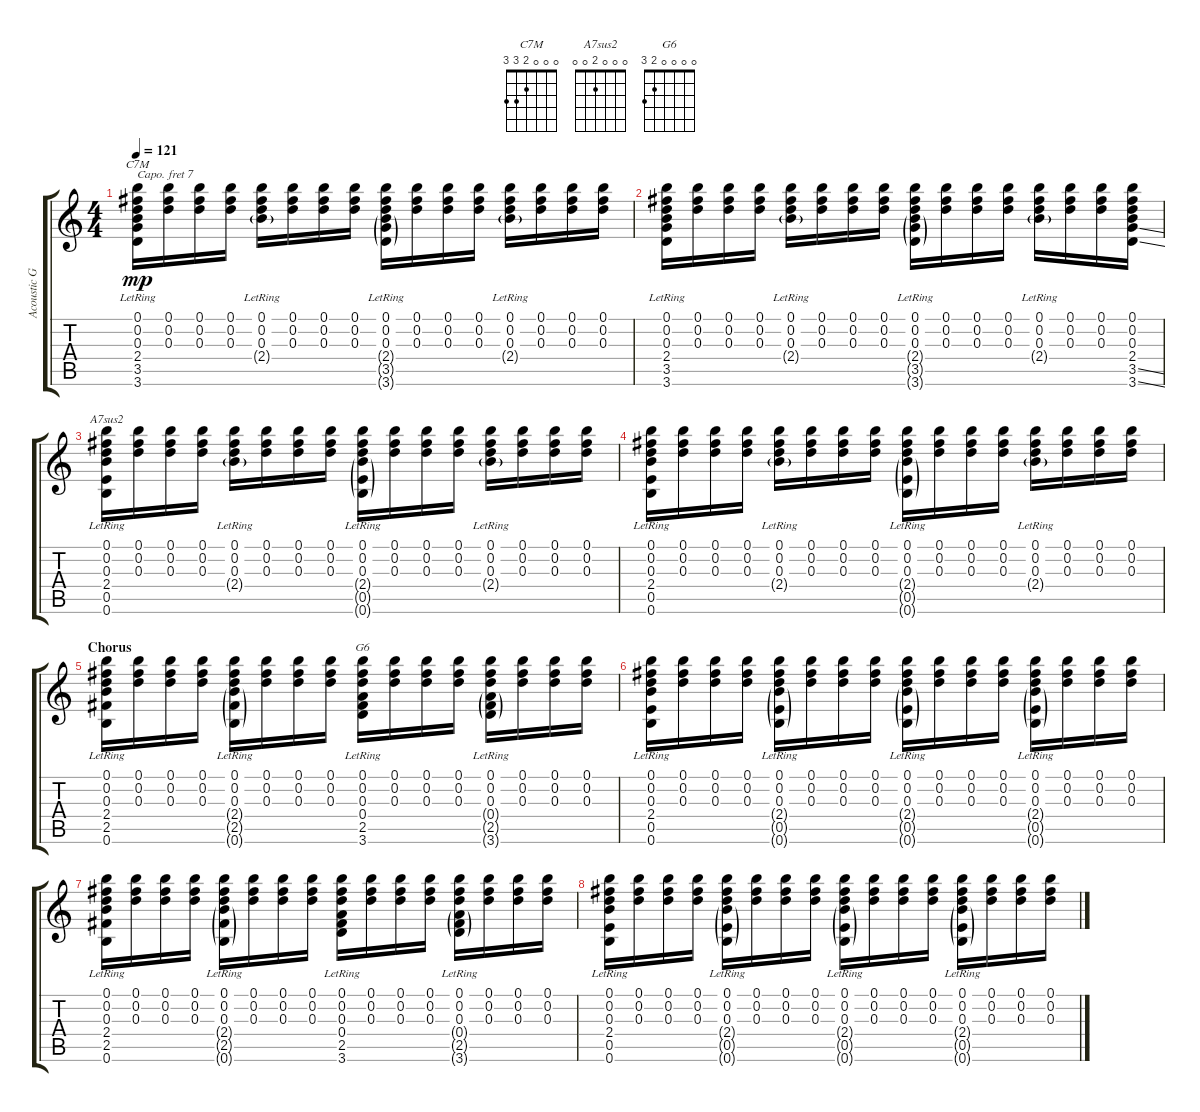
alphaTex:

\track ("Acoustic Guitar" "Acoustic G") {instrument acousticguitarsteel}
\staff {score tabs}
\capo 7
\tuning (E4 B3 G3 D3 A2 E2) {hide}
\chord ("C7M" 0 0 0 2 3 3)
\chord ("A7sus2" 0 0 0 2 0 0)
\chord ("G6" 0 0 0 0 2 3)
\ts (4 4)
\tempo 121
\clef g2
\ks c
(0.1 0.2 0.3 2.4{lr} 3.5{lr} 3.6{lr}).16{ch "C7M" dy mp} (0.1 0.2 0.3).16 (0.1 0.2 0.3).16 (0.1 0.2 0.3).16 (0.1 0.2 0.3 2.4{g lr}).16 (0.1 0.2 0.3).16 (0.1 0.2 0.3).16 (0.1 0.2 0.3).16 (0.1 0.2 0.3 2.4{g lr} 3.5{g lr} 3.6{g lr}).16 (0.1 0.2 0.3).16 (0.1 0.2 0.3).16 (0.1 0.2 0.3).16 (0.1 0.2 0.3 2.4{g lr}).16 (0.1 0.2 0.3).16 (0.1 0.2 0.3).16 (0.1 0.2 0.3).16 |
(0.1 0.2 0.3 2.4{lr} 3.5{lr} 3.6{lr}).16 (0.1 0.2 0.3).16 (0.1 0.2 0.3).16 (0.1 0.2 0.3).16 (0.1 0.2 0.3 2.4{g lr}).16 (0.1 0.2 0.3).16 (0.1 0.2 0.3).16 (0.1 0.2 0.3).16 (0.1 0.2 0.3 2.4{g lr} 3.5{g lr} 3.6{g}).16 (0.1 0.2 0.3).16 (0.1 0.2 0.3).16 (0.1 0.2 0.3).16 (0.1 0.2 0.3 2.4{g lr}).16 (0.1 0.2 0.3).16 (0.1 0.2 0.3).16 (0.1 0.2 0.3 2.4 3.5{ss} 3.6{ss}).16 |
(0.1 0.2 0.3 2.4{lr} 0.5{lr} 0.6{lr}).16{ch "A7sus2"} (0.1 0.2 0.3).16 (0.1 0.2 0.3).16 (0.1 0.2 0.3).16 (0.1 0.2 0.3 2.4{g lr}).16 (0.1 0.2 0.3).16 (0.1 0.2 0.3).16 (0.1 0.2 0.3).16 (0.1 0.2 0.3 2.4{g lr} 0.5{g lr} 0.6{g}).16 (0.1 0.2 0.3).16 (0.1 0.2 0.3).16 (0.1 0.2 0.3).16 (0.1 0.2 0.3 2.4{g lr}).16 (0.1 0.2 0.3).16 (0.1 0.2 0.3).16 (0.1 0.2 0.3).16 |
(0.1 0.2 0.3 2.4{lr} 0.5{lr} 0.6{lr}).16 (0.1 0.2 0.3).16 (0.1 0.2 0.3).16 (0.1 0.2 0.3).16 (0.1 0.2 0.3 2.4{g lr}).16 (0.1 0.2 0.3).16 (0.1 0.2 0.3).16 (0.1 0.2 0.3).16 (0.1 0.2 0.3 2.4{g lr} 0.5{g lr} 0.6{g}).16 (0.1 0.2 0.3).16 (0.1 0.2 0.3).16 (0.1 0.2 0.3).16 (0.1 0.2 0.3 2.4{g lr}).16 (0.1 0.2 0.3).16 (0.1 0.2 0.3).16 (0.1 0.2 0.3).16 |
\section ("" "Chorus")
(0.1 0.2 0.3 2.4{lr} 2.5{lr} 0.6{lr}).16 (0.1 0.2 0.3).16 (0.1 0.2 0.3).16 (0.1 0.2 0.3).16 (0.1 0.2 0.3 2.4{g lr} 2.5{g lr} 0.6{g lr}).16 (0.1 0.2 0.3).16 (0.1 0.2 0.3).16 (0.1 0.2 0.3).16 (0.1 0.2 0.3 0.4{lr} 2.5{lr} 3.6{lr}).16{ch "G6"} (0.1 0.2 0.3).16 (0.1 0.2 0.3).16 (0.1 0.2 0.3).16 (0.1 0.2 0.3 0.4{g lr} 2.5{g lr} 3.6{g lr}).16 (0.1 0.2 0.3).16 (0.1 0.2 0.3).16 (0.1 0.2 0.3).16 |
(0.1 0.2 0.3 2.4{lr} 0.5{lr} 0.6{lr}).16 (0.1 0.2 0.3).16 (0.1 0.2 0.3).16 (0.1 0.2 0.3).16 (0.1 0.2 0.3 2.4{g lr} 0.5{g lr} 0.6{g lr}).16 (0.1 0.2 0.3).16 (0.1 0.2 0.3).16 (0.1 0.2 0.3).16 (0.1 0.2 0.3 2.4{g lr} 0.5{g lr} 0.6{g lr}).16 (0.1 0.2 0.3).16 (0.1 0.2 0.3).16 (0.1 0.2 0.3).16 (0.1 0.2 0.3 2.4{g lr} 0.5{g lr} 0.6{g lr}).16 (0.1 0.2 0.3).16 (0.1 0.2 0.3).16 (0.1 0.2 0.3).16 |
(0.1 0.2 0.3 2.4{lr} 2.5{lr} 0.6{lr}).16 (0.1 0.2 0.3).16 (0.1 0.2 0.3).16 (0.1 0.2 0.3).16 (0.1 0.2 0.3 2.4{g lr} 2.5{g lr} 0.6{g lr}).16 (0.1 0.2 0.3).16 (0.1 0.2 0.3).16 (0.1 0.2 0.3).16 (0.1 0.2 0.3 0.4{lr} 2.5{lr} 3.6{lr}).16 (0.1 0.2 0.3).16 (0.1 0.2 0.3).16 (0.1 0.2 0.3).16 (0.1 0.2 0.3 0.4{g lr} 2.5{g lr} 3.6{g lr}).16 (0.1 0.2 0.3).16 (0.1 0.2 0.3).16 (0.1 0.2 0.3).16 |
(0.1 0.2 0.3 2.4{lr} 0.5{lr} 0.6{lr}).16 (0.1 0.2 0.3).16 (0.1 0.2 0.3).16 (0.1 0.2 0.3).16 (0.1 0.2 0.3 2.4{g lr} 0.5{g lr} 0.6{g lr}).16 (0.1 0.2 0.3).16 (0.1 0.2 0.3).16 (0.1 0.2 0.3).16 (0.1 0.2 0.3 2.4{g lr} 0.5{g lr} 0.6{g lr}).16 (0.1 0.2 0.3).16 (0.1 0.2 0.3).16 (0.1 0.2 0.3).16 (0.1 0.2 0.3 2.4{g lr} 0.5{g lr} 0.6{g lr}).16 (0.1 0.2 0.3).16 (0.1 0.2 0.3).16 (0.1 0.2 0.3).16
